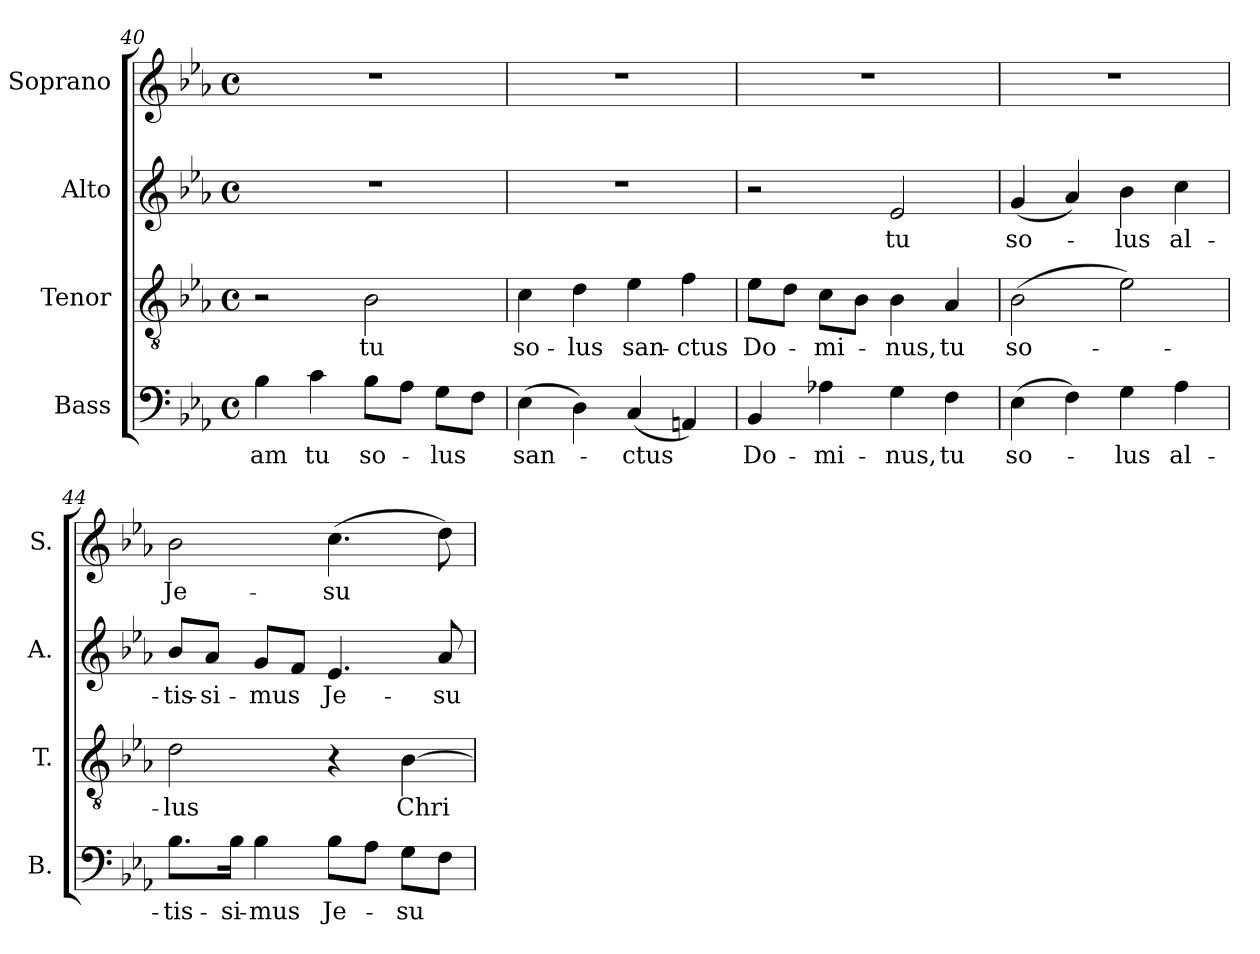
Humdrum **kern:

**kern	**text	**kern	**text	**kern	**text	**kern	**text
*part4	*part4	*part3	*part3	*part2	*part2	*part1	*part1
*staff4	*staff4	*staff3	*staff3	*staff2	*staff2	*staff1	*staff1
*I"Bass	*	*I"Tenor	*	*I"Alto	*	*I"Soprano	*
*I'B.	*	*I'T.	*	*I'A.	*	*I'S.	*
*clefF4	*	*clefGv2	*	*clefG2	*	*clefG2	*
*	*	*ITrd7c12	*	*	*	*	*
*k[b-e-a-]	*	*k[b-e-a-]	*	*k[b-e-a-]	*	*k[b-e-a-]	*
*E-:	*	*E-:	*	*E-:	*	*E-:	*
*M4/4	*	*M4/4	*	*M4/4	*	*M4/4	*
*met(c)	*	*met(c)	*	*met(c)	*	*met(c)	*
=40	=40	=40	=40	=40	=40	=40	=40
!	!LO:LY:b:color=#000000	!	!	!	!	!	!
4B-i\	-am	2r	.	1r	.	1r	.
!	!LO:LY:b:color=#000000	!	!	!	!	!	!
4ci\	tu	.	.	.	.	.	.
!	!LO:LY:b:color=#000000	!	!	!	!	!	!
!	!	!	!LO:LY:b:color=#000000	!	!	!	!
8B-i\L	so-	2BB-i\	tu	.	.	.	.
8A-i\J	.	.	.	.	.	.	.
!	!LO:LY:b:color=#000000	!	!	!	!	!	!
8Gi\L	-lus	.	.	.	.	.	.
8Fi\J	.	.	.	.	.	.	.
!!LO:LB:g=z
=41	=41	=41	=41	=41	=41	=41	=41
!	!LO:LY:b:color=#000000	!	!	!	!	!	!
!	!	!	!LO:LY:b:color=#000000	!	!	!	!
(4E-i\	san-	4Ci\	so-	1r	.	1r	.
!	!	!	!LO:LY:b:color=#000000	!	!	!	!
4Di\)	.	4Di\	-lus	.	.	.	.
!	!LO:LY:b:color=#000000	!	!	!	!	!	!
!	!	!	!LO:LY:b:color=#000000	!	!	!	!
(4Ci/	-ctus	4E-i\	san-	.	.	.	.
!	!	!	!LO:LY:b:color=#000000	!	!	!	!
4AAni/)	.	4Fi\	-ctus	.	.	.	.
=42	=42	=42	=42	=42	=42	=42	=42
!	!LO:LY:b:color=#000000	!	!	!	!	!	!
!	!	!	!LO:LY:b:color=#000000	!	!	!	!
4BB-i/	Do-	8E-i\L	Do-	2r	.	1r	.
.	.	8Di\J	.	.	.	.	.
!	!LO:LY:b:color=#000000	!	!	!	!	!	!
!	!	!	!LO:LY:b:color=#000000	!	!	!	!
4A-Xi\	-mi-	8Ci\L	-mi-	.	.	.	.
.	.	8BB-i\J	.	.	.	.	.
!	!LO:LY:b:color=#000000	!	!	!	!	!	!
!	!	!	!LO:LY:b:color=#000000	!	!	!	!
!	!	!	!	!	!LO:LY:b:color=#000000	!	!
4Gi\	-nus,	4BB-i\	-nus,	2e-i/	tu	.	.
!	!LO:LY:b:color=#000000	!	!	!	!	!	!
!	!	!	!LO:LY:b:color=#000000	!	!	!	!
4Fi\	tu	4AA-i/	tu	.	.	.	.
=43	=43	=43	=43	=43	=43	=43	=43
!	!LO:LY:b:color=#000000	!	!	!	!	!	!
!	!	!	!LO:LY:b:color=#000000	!	!	!	!
!	!	!	!	!	!LO:LY:b:color=#000000	!	!
(4E-i\	so-	(2BB-i\	so-	(4gi/	so-	1r	.
4Fi\)	.	.	.	4a-i/)	.	.	.
!	!LO:LY:b:color=#000000	!	!	!	!	!	!
!	!	!	!	!	!LO:LY:b:color=#000000	!	!
4Gi\	-lus	2E-i\)	.	4b-i\	-lus	.	.
!	!LO:LY:b:color=#000000	!	!	!	!	!	!
!	!	!	!	!	!LO:LY:b:color=#000000	!	!
4A-i\	al-	.	.	4cci\	al-	.	.
=44	=44	=44	=44	=44	=44	=44	=44
!	!LO:LY:b:color=#000000	!	!	!	!	!	!
!	!	!	!LO:LY:b:color=#000000	!	!	!	!
!	!	!	!	!	!LO:LY:b:color=#000000	!	!
!	!	!	!	!	!	!	!LO:LY:b:color=#000000
8.B-i\L	-tis-	2Di\	-lus	8b-i/L	-tis-	2b-i\	Je-
!	!	!	!	!	!LO:LY:b:color=#000000	!	!
.	.	.	.	8a-i/J	-si-	.	.
!	!LO:LY:b:color=#000000	!	!	!	!	!	!
16B-i\Jk	-si-	.	.	.	.	.	.
!	!LO:LY:b:color=#000000	!	!	!	!	!	!
!	!	!	!	!	!LO:LY:b:color=#000000	!	!
4B-i\	-mus	.	.	8gi/L	-mus	.	.
.	.	.	.	8fi/J	.	.	.
!	!LO:LY:b:color=#000000	!	!	!	!	!	!
!	!	!	!	!	!LO:LY:b:color=#000000	!	!
!	!	!	!	!	!	!	!LO:LY:b:color=#000000
8B-i\L	Je-	4r	.	4.e-i/	Je-	(4.cci\	-su
8A-i\J	.	.	.	.	.	.	.
!	!LO:LY:b:color=#000000	!	!	!	!	!	!
!	!	!	!LO:LY:b:color=#000000	!	!	!	!
8Gi\L	-su	[4BB-i\	Chri-	.	.	.	.
!	!	!	!	!	!LO:LY:b:color=#000000	!	!
8Fi\J	.	.	.	8a-i/	-su	8ddi\)	.
=	=	=	=	=	=	=	=
*-	*-	*-	*-	*-	*-	*-	*-
